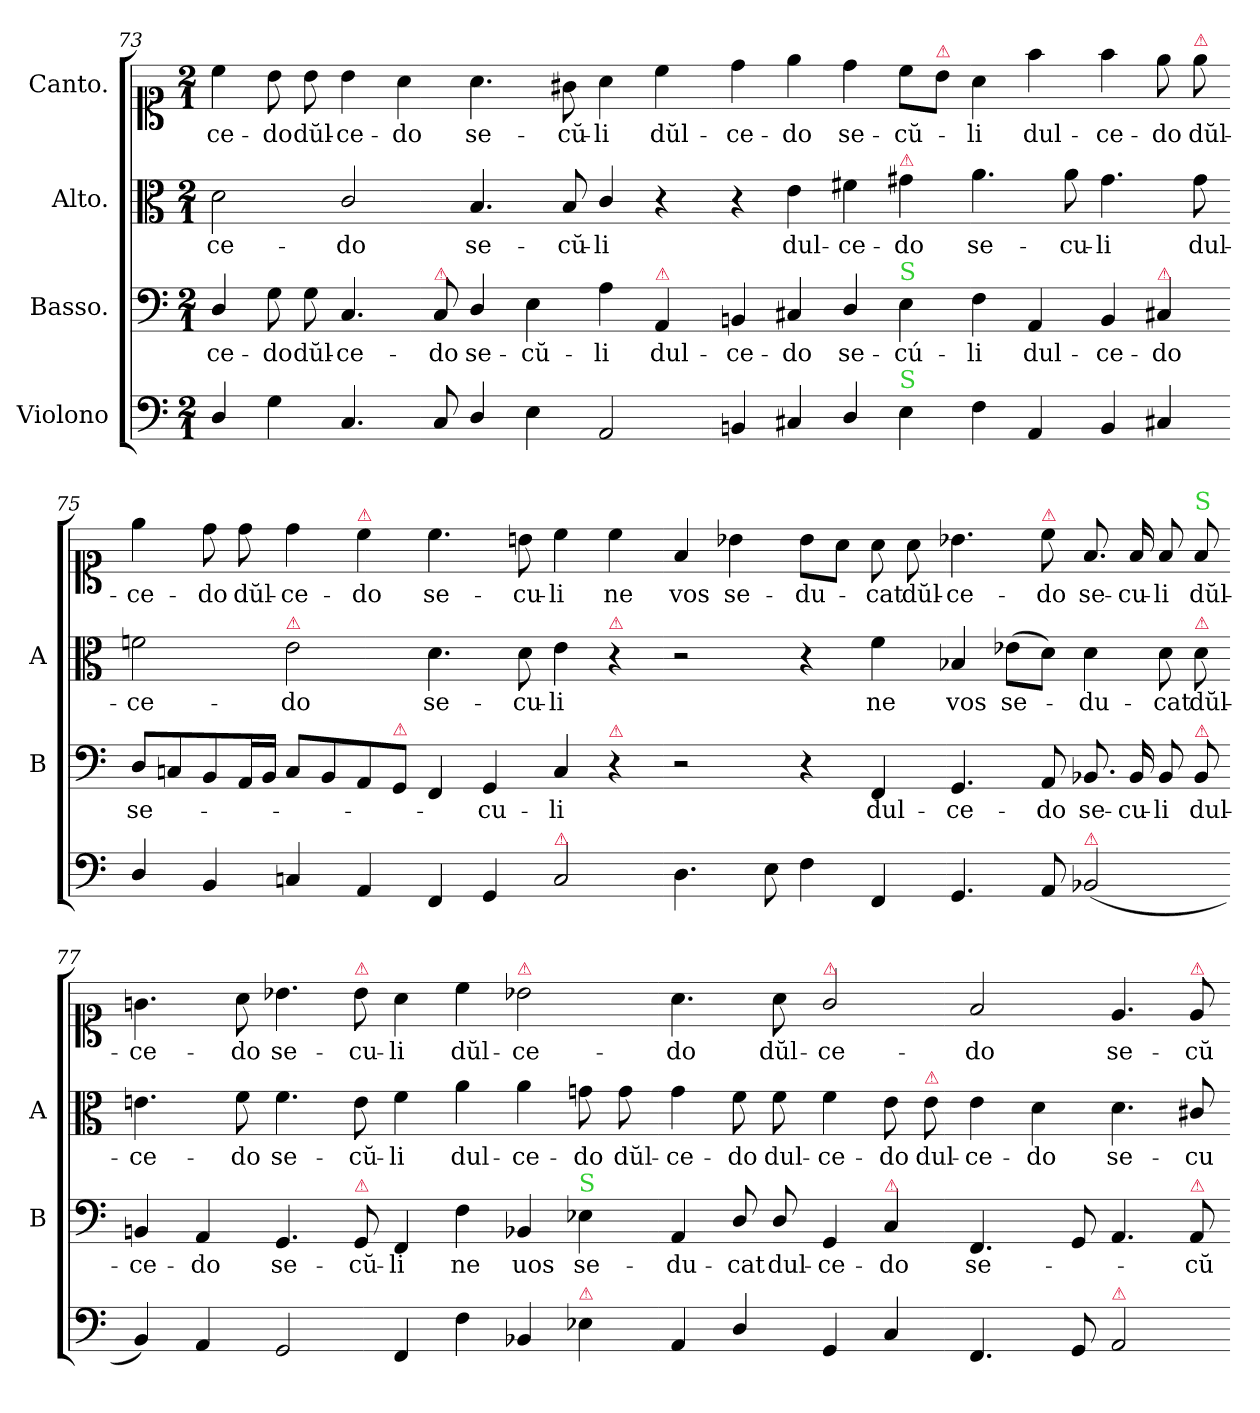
**kern	**kern	**text	**kern	**text	**kern	**text
*part4	*part3	*part3	*part2	*part2	*part1	*part1
*staff4	*staff3	*staff3	*staff2	*staff2	*staff1	*staff1
*I"Violono	*I"Basso.	*	*I"Alto.	*	*I"Canto.	*
*	*I'B	*	*I'A	*	*	*
*clefF4	*clefF4	*	*clefC3	*	*clefC1	*
*k[]	*k[]	*	*k[]	*	*k[]	*
*C:	*C:	*	*C:	*	*C:	*
*M2/1	*M2/1	*	*M2/1	*	*M2/1	*
=73	=73	=73	=73	=73	=73	=73
4D/	4D/	-ce-	2d\	-ce-	4cc\	-ce-
4G\	8G\	-do	.	.	8b\	-do
.	8G\	dŭl-	.	.	8b\	dŭl-
4.C/	4.C/	-ce-	2c/	-do	4b\	-ce-
.	.	.	.	.	4a\	-do
!	!LO:TX:a:color=crimson:t=⚠	!	!	!	!	!
8C/	8C/	-do	.	.	.	.
4D/	4D/	se-	4.B/	se-	4.a\	se-
4E\	4E\	-cŭ-	.	.	.	.
.	.	.	8B/	-cŭ-	8g#X\	-cŭ-
2AA/	4A\	-li	4c/	-li	4a\	-li
!	!LO:TX:a:color=crimson:t=⚠	!	!	!	!	!
.	4AA/	dul-	4r	.	4cc\	dŭl-
=74-	=74-	=74-	=74-	=74-	=74-	=74-
4BBn/	4BBn/	-ce-	4r	.	4dd\	-ce-
4C#X/	4C#X/	-do	4e\	dul-	4ee\	-do
4D/	4D/	se-	4f#X\	-ce-	4dd\	se-
!	!	!	!LO:TX:a:color=crimson:t=⚠	!	!	!
!	!LO:TX:a:color=limegreen:t=S	!	!	!	!	!
!LO:TX:a:color=limegreen:t=S	!	!	!	!	!	!
4E\	4E\	-cú-	4g#X\	-do	8cc\L	-cŭ-
!	!	!	!	!	!LO:TX:a:color=crimson:t=⚠	!
.	.	.	.	.	8b\J	.
4F\	4F\	-li	4.a\	se-	4a\	-li
4AA/	4AA/	dul-	.	.	4ff\	dul-
.	.	.	8a\	-cu-	.	.
4BB/	4BB/	-ce-	4.g#\	-li	4ff\	-ce-
!	!LO:TX:a:color=crimson:t=⚠	!	!	!	!	!
4C#X/	4C#X/	-do	.	.	8ee\	-do
!	!	!	!	!	!LO:TX:a:color=crimson:t=⚠	!
.	.	.	8g#\	dul-	8ee\	dŭl-
=75-	=75-	=75-	=75-	=75-	=75-	=75-
4D/	8D/L	se-	2fn\	-ce-	4ee\	-ce-
.	8Cn/	.	.	.	.	.
4BB/	8BB/	.	.	.	8dd\	-do
.	16AA/L	.	.	.	8dd\	dŭl-
.	16BB/JJ	.	.	.	.	.
!	!	!	!LO:TX:a:color=crimson:t=⚠	!	!	!
4Cn/	8C/L	.	2e\	-do	4dd\	-ce-
.	8BB/	.	.	.	.	.
!	!	!	!	!	!LO:TX:a:color=crimson:t=⚠	!
4AA/	8AA/	.	.	.	4cc\	-do
!	!LO:TX:a:color=crimson:t=⚠	!	!	!	!	!
.	8GG/J	.	.	.	.	.
4FF/	4FF/	.	4.d\	se-	4.cc\	se-
4GG/	4GG/	-cu-	.	.	.	.
.	.	.	8d\	-cu-	8bn\	-cu-
!LO:TX:a:color=crimson:t=⚠	!	!	!	!	!	!
2C/	4C/	-li	4e\	-li	4cc\	-li
!	!	!	!LO:TX:a:color=crimson:t=⚠	!	!	!
!	!LO:TX:a:color=crimson:t=⚠	!	!	!	!	!
.	4r	.	4r	.	4cc\	ne
=76-	=76-	=76-	=76-	=76-	=76-	=76-
4.D\	2r	.	2r	.	4f/	vos
.	.	.	.	.	4b-X\	se-
8E\	.	.	.	.	.	.
4F\	4r	.	4r	.	8b-\L	-du-
.	.	.	.	.	8a\J	.
4FF/	4FF/	dul-	4f\	ne	8a\	-cat
.	.	.	.	.	8a\	dŭl-
4.GG/	4.GG/	-ce-	4B-X/	vos	4.b-X\	-ce-
.	.	.	(8e-X\L	se-	.	.
!	!	!	!	!	!LO:TX:a:color=crimson:t=⚠	!
8AA/	8AA/	-do	8d\J)	.	8cc\	-do
!LO:TX:a:color=crimson:t=⚠	!	!	!	!	!	!
(2BB-X/	8.BB-X/	se-	4d\	-du-	8.f/	se-
.	16BB-/	-cu-	.	.	16f/	-cu-
.	8BB-/	-li	8d\	-cat	8f/	-li
!	!	!	!	!	!LO:TX:a:color=limegreen:t=S	!
!	!	!	!LO:TX:a:color=crimson:t=⚠	!	!	!
!	!LO:TX:a:color=crimson:t=⚠	!	!	!	!	!
.	8BB-/	dul-	8d\	dŭl-	8f/	dŭl-
=77-	=77-	=77-	=77-	=77-	=77-	=77-
4BB-/)	4BBn/	-ce-	4.en\	-ce-	4.gn\	-ce-
4AA/	4AA/	-do	.	.	.	.
.	.	.	8f\	-do	8a\	-do
2GG/	4.GG/	se-	4.f\	se-	4.b-X\	se-
!	!	!	!	!	!LO:TX:a:color=crimson:t=⚠	!
!	!LO:TX:a:color=crimson:t=⚠	!	!	!	!	!
.	8GG/	-cŭ-	8e\	-cŭ-	8b-\	-cu-
4FF/	4FF/	-li	4f\	-li	4a\	-li
4F\	4F\	ne	4a\	dul-	4cc\	dŭl-
!	!	!	!	!	!LO:TX:a:color=crimson:t=⚠	!
4BB-X/	4BB-X/	uos	4a\	-ce-	2b-X\	-ce-
!	!LO:TX:a:color=limegreen:t=S	!	!	!	!	!
!LO:TX:a:color=crimson:t=⚠	!	!	!	!	!	!
4E-X\	4E-X\	se-	8gn\	-do	.	.
.	.	.	8g\	dŭl-	.	.
=78-	=78-	=78-	=78-	=78-	=78-	=78-
4AA/	4AA/	-du-	4g\	-ce-	4.a\	-do
4D/	8D/	-cat	8f\	-do	.	.
.	8D/	dul-	8f\	dul-	8a\	dŭl-
!	!	!	!	!	!LO:TX:a:color=crimson:t=⚠	!
4GG/	4GG/	-ce-	4f\	-ce-	2g/	-ce-
!	!LO:TX:a:color=crimson:t=⚠	!	!	!	!	!
4C/	4C/	-do	8e\	-do	.	.
!	!	!	!LO:TX:a:color=crimson:t=⚠	!	!	!
.	.	.	8e\	dul-	.	.
4.FF/	4.FF/	se-	4e\	-ce-	2f/	-do
.	.	.	4d\	-do	.	.
8GG/	8GG/	.	.	.	.	.
!LO:TX:a:color=crimson:t=⚠	!	!	!	!	!	!
2AA/	4.AA/	.	4.d\	se-	4.e/	se-
!	!	!	!	!	!LO:TX:a:color=crimson:t=⚠	!
!	!LO:TX:a:color=crimson:t=⚠	!	!	!	!	!
.	8AA/	-cŭ-	8c#X/	-cu-	8e/	-cŭ-
=-	=-	=-	=-	=-	=-	=-
*-	*-	*-	*-	*-	*-	*-
